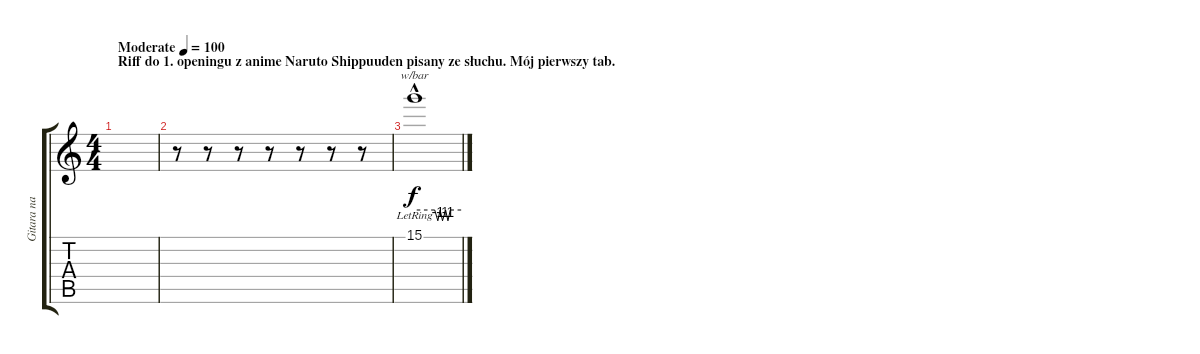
\track ("Gitara na disortion - prowadząca" "Gitara na ") {instrument distortionguitar}
\staff {score tabs}
\tuning (E4 B3 G3 D3 A2 E2) {hide}
\ts (4 4)
\section ("" "Riff do 1. openingu z anime Naruto Shippuuden pisany ze słuchu. Mój pierwszy tab.")
\tempo (100 "Moderate")
\clef g2
\ks c
|
r.8 r.8 r.8 r.8 r.8 r.8 r.8 |
15.1{hac lr}.1{tbe (custom default 0 0 26 0 30 -4 33 0 36 -4 40 0 43 -4 46 0 60 0)}
